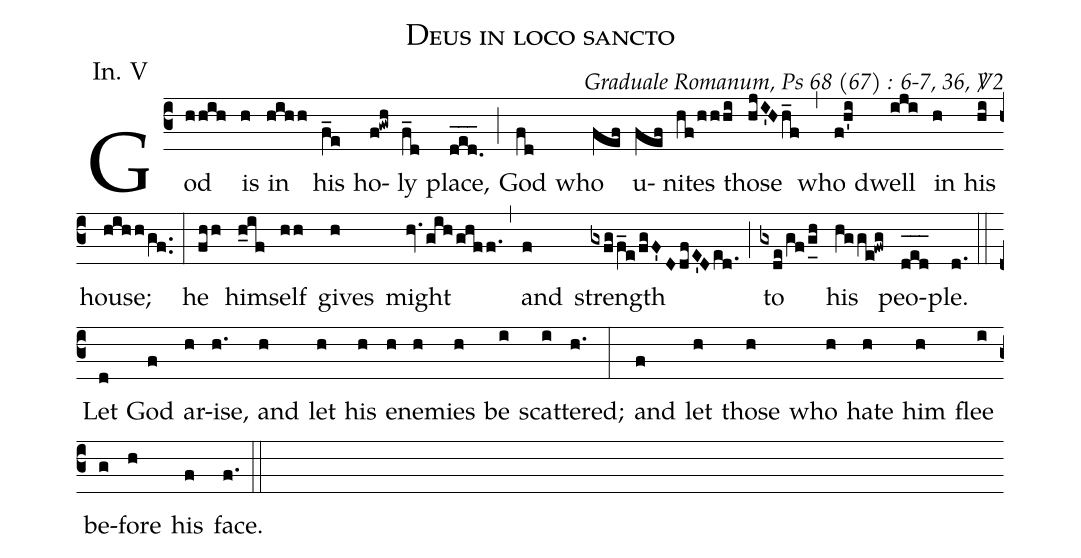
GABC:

name: Deus in loco sancto;
office-part: Introitus;
mode: 5;
annotation: In. V;
commentary: Graduale Romanum, Ps 68 (67) : 6-7, 36, \Vbar 2;
%%
(c3)God(hhih) is(h) in(hihh) his(f_e) ho(f!gwh)ly(f_d) place,(ded___.) (;)
God(fd) who(fef) u(fef)nites(hf/hhhi) those(hjI'Hh_f) (,)
who(f!h'i) dwell(iji) in(h) his(hi) house;(hihh/gf..) (:)
he(fhh) him(h_if)self(hh) gives(h) might(hv.gihghff.) (,)
and(f) strength(gxfg/f_e/fgF'D/dfE'Ded.) (;) to(gxde/gf/g_[uh:l]h) his(hgge!fwg) peo(d_[oh:h]e_[oh:h]d_[oh:h])ple.(d.) (::)

Let(d) God(f) ar(h)ise,(h.) and(h) let(h) his(h) en(h)e(h)mies(h) be(i) scat(i)tered;(h.) (:)
and(f) let(h) those(h) who(h) hate(h) him(h) flee(i) be(g)fore(h) his(f) face.(f.) (::)
